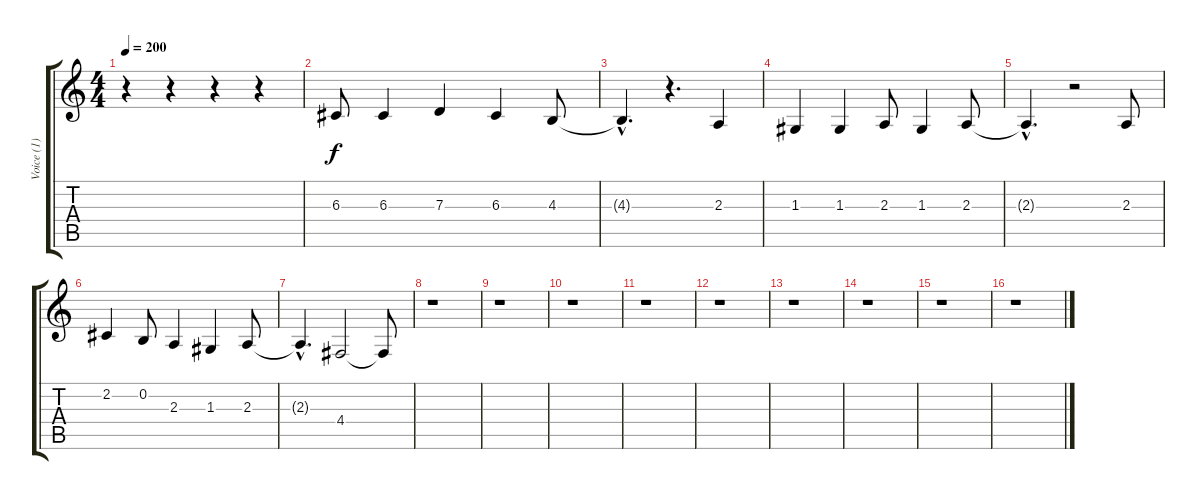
\track ("Voice (1)" "Voice (1)") {instrument trumpet}
\staff {score tabs}
\tuning (E4 B3 G3 D3 A2 E2) {hide}
\ts (4 4)
\tempo 200
\clef g2
\ks c
r.4{dy f} r.4 r.4 r.4 |
6.3.8 6.3.4 7.3.4 6.3.4 4.3.8 |
4.3{hac t}.4{d} r.4{d} 2.3.4 |
1.3.4 1.3.4 2.3.8 1.3.4 2.3.8 |
2.3{hac t}.4{d} r.2 2.3.8 |
2.2.4 0.2.8 2.3.4 1.3.4 2.3.8 |
2.3{hac t}.4{d} 4.4.2 4.4{t}.8 |
r.1 |
r.1 |
r.1 |
r.1 |
r.1 |
r.1 |
r.1 |
r.1 |
r.1
